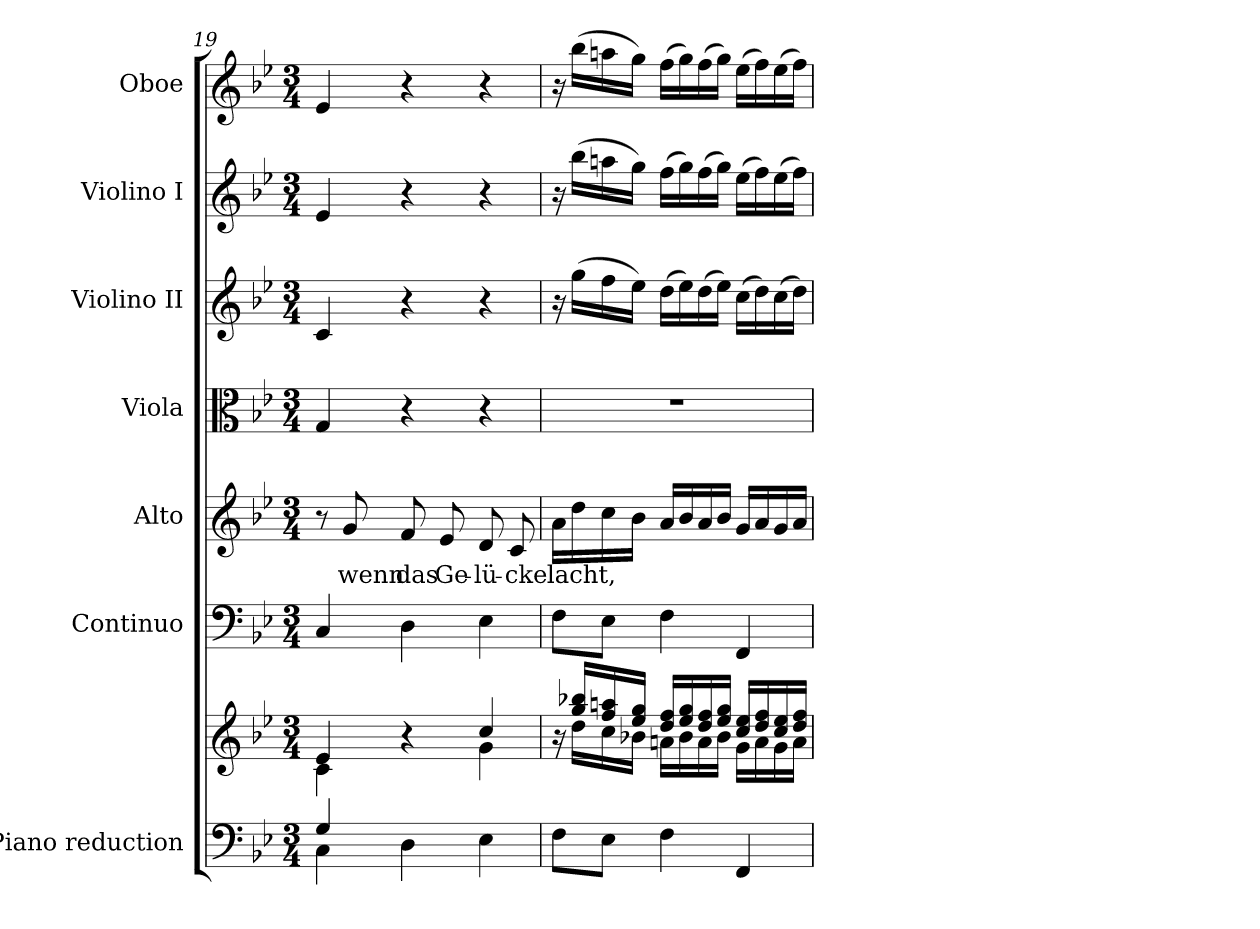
**kern	**kern	**kern	**kern	**text	**kern	**kern	**kern	**kern
*part7	*part7	*part6	*part5	*part5	*part4	*part3	*part2	*part1
*staff8	*staff7	*staff6	*staff5	*staff5	*staff4	*staff3	*staff2	*staff1
*I"Piano reduction	*	*I"Continuo	*I"Alto	*	*I"Viola	*I"Violino II	*I"Violino I	*I"Oboe
*I'Pno	*	*	*	*	*	*	*	*I'Ob
*clefF4	*clefG2	*clefF4	*clefG2	*	*clefC3	*clefG2	*clefG2	*clefG2
*k[b-e-]	*k[b-e-]	*k[b-e-]	*k[b-e-]	*	*k[b-e-]	*k[b-e-]	*k[b-e-]	*k[b-e-]
*M3/4	*M3/4	*M3/4	*M3/4	*	*M3/4	*M3/4	*M3/4	*M3/4
=19	=19	=19	=19	=19	=19	=19	=19	=19
*^	*^	*	*	*	*	*	*	*
4G/	4C\	4e-/	4c\	4C/	8r	.	4G/	4c/	4e-/	4e-/
!	!	!	!	!	!	!LO:LY:b	!	!	!	!
.	.	.	.	.	8g/	wenn	.	.	.	.
!	!	!	!	!	!	!LO:LY:b	!	!	!	!
2ryy	4D\	4r	4ryy	4D\	8f/	das	4r	4r	4r	4r
!	!	!	!	!	!	!LO:LY:b	!	!	!	!
.	.	.	.	.	8e-/	Ge-	.	.	.	.
!	!	!	!	!	!	!LO:LY:b	!	!	!	!
.	4E-\	4cc/	4g\	4E-\	8d/	-lü-	4r	4r	4r	4r
!	!	!	!	!	!	!LO:LY:b	!	!	!	!
.	.	.	.	.	8c/	-cke	.	.	.	.
*v	*v	*	*	*	*	*	*	*	*	*
=20	=20	=20	=20	=20	=20	=20	=20	=20	=20
!	!	!	!	!	!LO:LY:b	!	!	!	!
8F\L	16r	16ryy	8F\L	16a\LL	lacht,	2.r	16r	16r	16r
.	16gg/ 16bb-X/LL	16dd\LL	.	16dd\	.	.	(16gg\LL	(16bb-\LL	(16bb-\LL
8E-\J	16ff/ 16aan/	16cc\	8E-\J	16cc\	.	.	16ff\	16aan\	16aan\
.	16ee-/ 16gg/JJ	16b-X\JJ	.	16b-\JJ	.	.	16ee-\JJ)	16gg\JJ)	16gg\JJ)
4F\	16dd/ 16ff/LL	16an\LL	4F\	16a/LL	.	.	(16dd\LL	(16ff\LL	(16ff\LL
.	16ee-/ 16gg/	16b-\	.	16b-/	.	.	16ee-\)	16gg\)	16gg\)
.	16dd/ 16ff/	16a\	.	16a/	.	.	(16dd\	(16ff\	(16ff\
.	16ee-/ 16gg/JJ	16b-\JJ	.	16b-/JJ	.	.	16ee-\JJ)	16gg\JJ)	16gg\JJ)
4FF/	16cc/ 16ee-/LL	16g\LL	4FF/	16g/LL	.	.	(16cc\LL	(16ee-\LL	(16ee-\LL
.	16dd/ 16ff/	16a\	.	16a/	.	.	16dd\)	16ff\)	16ff\)
.	16cc/ 16ee-/	16g\	.	16g/	.	.	(16cc\	(16ee-\	(16ee-\
.	16dd/ 16ff/JJ	16a\JJ	.	16a/JJ	.	.	16dd\JJ)	16ff\JJ)	16ff\JJ)
*	*v	*v	*	*	*	*	*	*	*
=	=	=	=	=	=	=	=	=
*-	*-	*-	*-	*-	*-	*-	*-	*-
